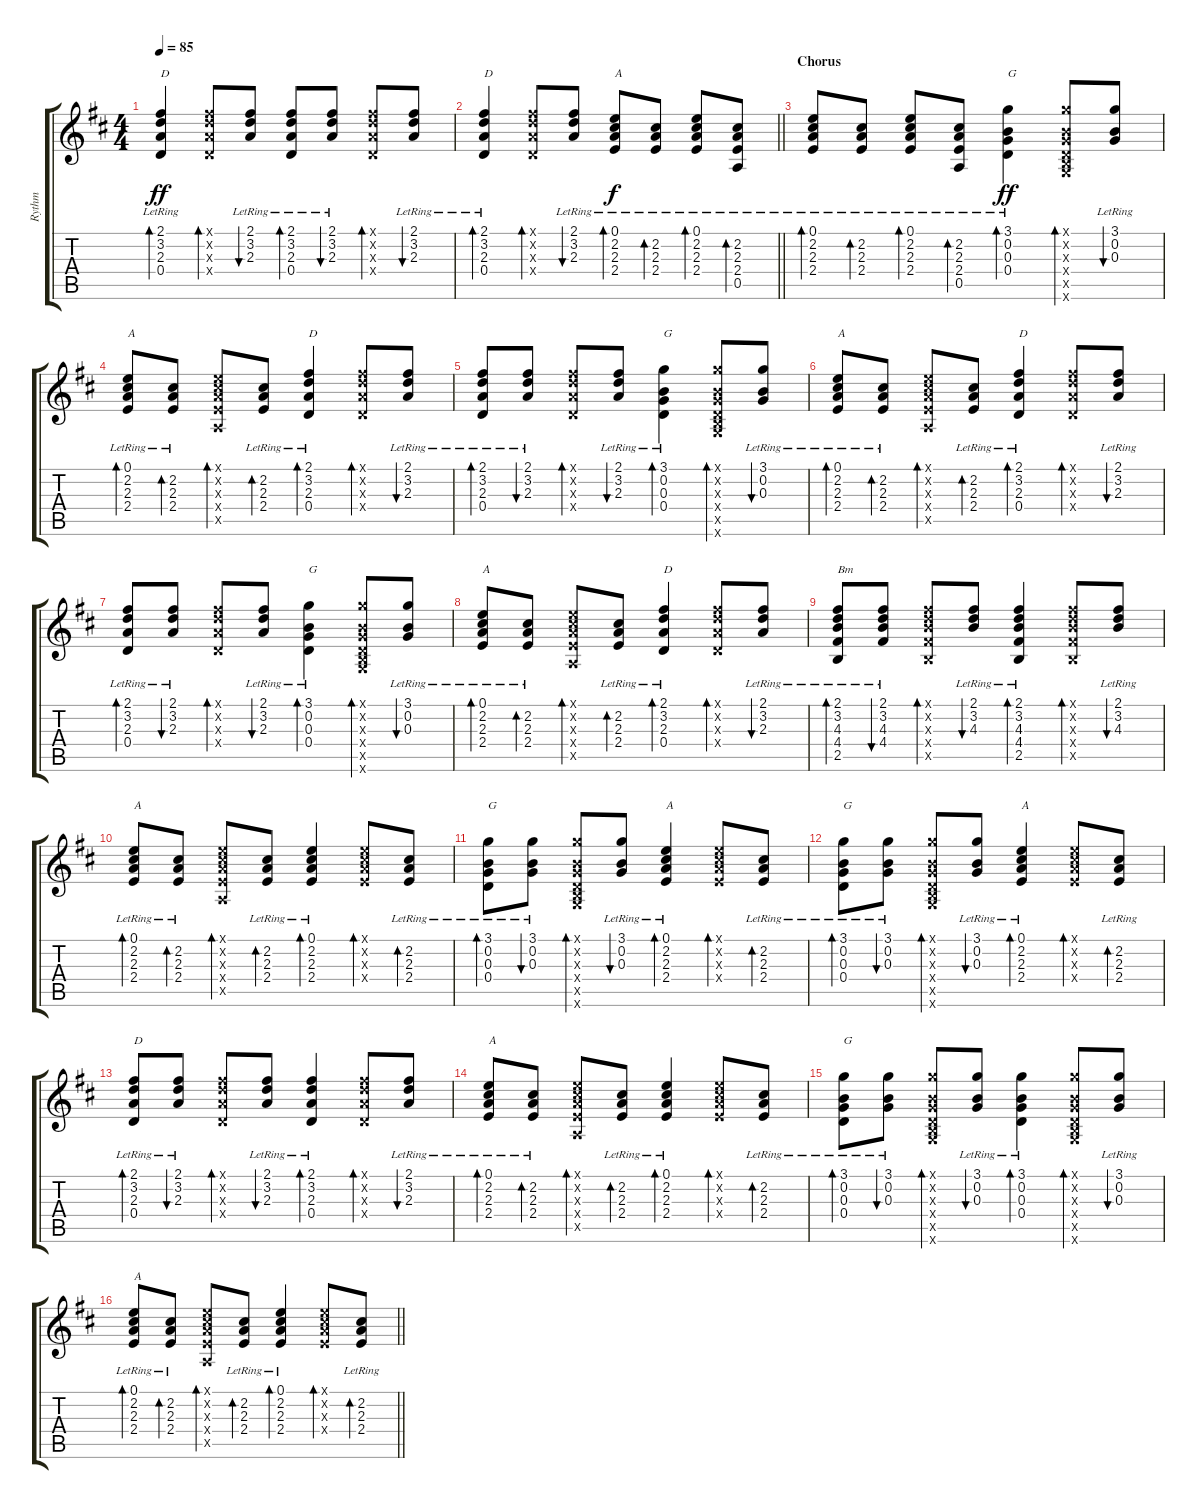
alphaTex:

\track ("Rythm " "Rythm ") {instrument acousticguitarsteel}
\staff {score tabs}
\tuning (E4 B3 G3 D3 A2 E2) {hide}
\ts (4 4)
\tempo 85
\clef g2
\ks d
(2.1{lr} 3.2{lr} 2.3{lr} 0.4{lr}).4{bd 60 txt "D" dy ff volume 10} (2.1{x} 3.2{x} 2.3{x} 0.4{x}).8{bd 30} (2.1{lr} 3.2{lr} 2.3{lr}).8{bu 60} (2.1{lr} 3.2{lr} 2.3{lr} 0.4{lr}).8{bd 60} (2.1{lr} 3.2{lr} 2.3{lr}).8{bu 60} (2.1{x} 3.2{x} 2.3{x} 0.4{x}).8{bd 30} (2.1{lr} 3.2{lr} 2.3{lr}).8{bu 60} |
\barLineRight lightlight
(2.1{lr} 3.2{lr} 2.3{lr} 0.4{lr}).4{bd 60 txt "D"} (2.1{x} 3.2{x} 2.3{x} 0.4{x}).8{bd 30} (2.1{lr} 3.2{lr} 2.3{lr}).8{bu 60} (0.1{lr} 2.2{lr} 2.3{lr} 2.4{lr}).8{bd 30 txt "A" dy f} (2.2{lr} 2.3{lr} 2.4{lr}).8{bd 30} (0.1{lr} 2.2{lr} 2.3{lr} 2.4{lr}).8{bd 30} (2.2{lr} 2.3{lr} 2.4{lr} 0.5{lr}).8{bd 30} |
\section ("" "Chorus")
(0.1{lr} 2.2{lr} 2.3{lr} 2.4{lr}).8{bd 30} (2.2{lr} 2.3{lr} 2.4{lr}).8{bd 30} (0.1{lr} 2.2{lr} 2.3{lr} 2.4{lr}).8{bd 30} (2.2{lr} 2.3{lr} 2.4{lr} 0.5{lr}).8{bd 30} (3.1{lr} 0.2{lr} 0.3{lr} 0.4{lr}).4{bd 30 txt "G" dy ff} (3.1{x} 0.2{x} 0.3{x} 0.4{x} 2.5{x} 3.6{x}).8{bd 30} (3.1{lr} 0.2{lr} 0.3{lr}).8{bu 30} |
(0.1{lr} 2.2{lr} 2.3{lr} 2.4{lr}).8{bd 60 txt "A"} (2.2{lr} 2.3{lr} 2.4{lr}).8{bd 60} (0.1{x} 2.2{x} 2.3{x} 2.4{x} 0.5{x}).8{bd 60} (2.2{lr} 2.3{lr} 2.4{lr}).8{bd 60} (2.1{lr} 3.2{lr} 2.3{lr} 0.4{lr}).4{bd 60 txt "D"} (2.1{x} 3.2{x} 2.3{x} 0.4{x}).8{bd 30} (2.1{lr} 3.2{lr} 2.3{lr}).8{bu 60} |
(2.1{lr} 3.2{lr} 2.3{lr} 0.4{lr}).8{bd 60} (2.1{lr} 3.2{lr} 2.3{lr}).8{bu 60} (2.1{x} 3.2{x} 2.3{x} 0.4{x}).8{bd 30} (2.1{lr} 3.2{lr} 2.3{lr}).8{bu 60} (3.1{lr} 0.2{lr} 0.3{lr} 0.4{lr}).4{bd 30 txt "G"} (3.1{x} 0.2{x} 0.3{x} 0.4{x} 2.5{x} 3.6{x}).8{bd 30} (3.1{lr} 0.2{lr} 0.3{lr}).8{bu 30} |
(0.1{lr} 2.2{lr} 2.3{lr} 2.4{lr}).8{bd 60 txt "A"} (2.2{lr} 2.3{lr} 2.4{lr}).8{bd 60} (0.1{x} 2.2{x} 2.3{x} 2.4{x} 0.5{x}).8{bd 60} (2.2{lr} 2.3{lr} 2.4{lr}).8{bd 60} (2.1{lr} 3.2{lr} 2.3{lr} 0.4{lr}).4{bd 60 txt "D"} (2.1{x} 3.2{x} 2.3{x} 0.4{x}).8{bd 30} (2.1{lr} 3.2{lr} 2.3{lr}).8{bu 60} |
(2.1{lr} 3.2{lr} 2.3{lr} 0.4{lr}).8{bd 60} (2.1{lr} 3.2{lr} 2.3{lr}).8{bu 60} (2.1{x} 3.2{x} 2.3{x} 0.4{x}).8{bd 30} (2.1{lr} 3.2{lr} 2.3{lr}).8{bu 60} (3.1{lr} 0.2{lr} 0.3{lr} 0.4{lr}).4{bd 30 txt "G"} (3.1{x} 0.2{x} 0.3{x} 0.4{x} 2.5{x} 3.6{x}).8{bd 30} (3.1{lr} 0.2{lr} 0.3{lr}).8{bu 30} |
(0.1{lr} 2.2{lr} 2.3{lr} 2.4{lr}).8{bd 60 txt "A"} (2.2{lr} 2.3{lr} 2.4{lr}).8{bd 60} (0.1{x} 2.2{x} 2.3{x} 2.4{x} 0.5{x}).8{bd 60} (2.2{lr} 2.3{lr} 2.4{lr}).8{bd 60} (2.1{lr} 3.2{lr} 2.3{lr} 0.4{lr}).4{bd 60 txt "D"} (2.1{x} 3.2{x} 2.3{x} 0.4{x}).8{bd 30} (2.1{lr} 3.2{lr} 2.3{lr}).8{bu 60} |
(2.1{lr} 3.2{lr} 4.3{lr} 4.4{lr} 2.5).8{bd 60 txt "Bm"} (2.1{lr} 3.2{lr} 4.3{lr} 4.4).8{bu 60} (2.1{x} 3.2{x} 4.3{x} 4.4{x} 2.5{x}).8{bd 30} (2.1{lr} 3.2{lr} 4.3{lr}).8{bu 60} (2.1{lr} 3.2{lr} 4.3{lr} 4.4{lr} 2.5).4{bd 60} (2.1{x} 3.2{x} 4.3{x} 4.4{x} 2.5{x}).8{bd 30} (2.1{lr} 3.2{lr} 4.3{lr}).8{bu 60} |
(0.1{lr} 2.2{lr} 2.3{lr} 2.4{lr}).8{bd 60 txt "A"} (2.2{lr} 2.3{lr} 2.4{lr}).8{bd 60} (0.1{x} 2.2{x} 2.3{x} 2.4{x} 0.5{x}).8{bd 60} (2.2{lr} 2.3{lr} 2.4{lr}).8{bd 60} (0.1{lr} 2.2{lr} 2.3{lr} 2.4{lr}).4{bd 60} (0.1{x} 2.2{x} 2.3{x} 2.4{x}).8{bd 60} (2.2{lr} 2.3{lr} 2.4{lr}).8{bd 60} |
(3.1{lr} 0.2{lr} 0.3{lr} 0.4{lr}).8{bd 30 txt "G"} (3.1{lr} 0.2{lr} 0.3{lr}).8{bu 30} (3.1{x} 0.2{x} 0.3{x} 0.4{x} 2.5{x} 3.6{x}).8{bd 30} (3.1{lr} 0.2{lr} 0.3{lr}).8{bu 30} (0.1{lr} 2.2{lr} 2.3{lr} 2.4{lr}).4{bd 60 txt "A"} (0.1{x} 2.2{x} 2.3{x} 2.4{x}).8{bd 60} (2.2{lr} 2.3{lr} 2.4{lr}).8{bd 60} |
(3.1{lr} 0.2{lr} 0.3{lr} 0.4{lr}).8{bd 30 txt "G"} (3.1{lr} 0.2{lr} 0.3{lr}).8{bu 30} (3.1{x} 0.2{x} 0.3{x} 0.4{x} 2.5{x} 3.6{x}).8{bd 30} (3.1{lr} 0.2{lr} 0.3{lr}).8{bu 30} (0.1{lr} 2.2{lr} 2.3{lr} 2.4{lr}).4{bd 60 txt "A"} (0.1{x} 2.2{x} 2.3{x} 2.4{x}).8{bd 60} (2.2{lr} 2.3{lr} 2.4{lr}).8{bd 60} |
(2.1{lr} 3.2{lr} 2.3{lr} 0.4{lr}).8{bd 60 txt "D"} (2.1{lr} 3.2{lr} 2.3{lr}).8{bu 60} (2.1{x} 3.2{x} 2.3{x} 0.4{x}).8{bd 30} (2.1{lr} 3.2{lr} 2.3{lr}).8{bu 60} (2.1{lr} 3.2{lr} 2.3{lr} 0.4{lr}).4{bd 60} (2.1{x} 3.2{x} 2.3{x} 0.4{x}).8{bd 30} (2.1{lr} 3.2{lr} 2.3{lr}).8{bu 60} |
(0.1{lr} 2.2{lr} 2.3{lr} 2.4{lr}).8{bd 60 txt "A"} (2.2{lr} 2.3{lr} 2.4{lr}).8{bd 60} (0.1{x} 2.2{x} 2.3{x} 2.4{x} 0.5{x}).8{bd 60} (2.2{lr} 2.3{lr} 2.4{lr}).8{bd 60} (0.1{lr} 2.2{lr} 2.3{lr} 2.4{lr}).4{bd 60} (0.1{x} 2.2{x} 2.3{x} 2.4{x}).8{bd 60} (2.2{lr} 2.3{lr} 2.4{lr}).8{bd 60} |
(3.1{lr} 0.2{lr} 0.3{lr} 0.4{lr}).8{bd 30 txt "G"} (3.1{lr} 0.2{lr} 0.3{lr}).8{bu 30} (3.1{x} 0.2{x} 0.3{x} 0.4{x} 2.5{x} 3.6{x}).8{bd 30} (3.1{lr} 0.2{lr} 0.3{lr}).8{bu 30} (3.1{lr} 0.2{lr} 0.3{lr} 0.4{lr}).4{bd 30} (3.1{x} 0.2{x} 0.3{x} 0.4{x} 2.5{x} 3.6{x}).8{bd 30} (3.1{lr} 0.2{lr} 0.3{lr}).8{bu 30} |
\barLineRight lightlight
(0.1{lr} 2.2{lr} 2.3{lr} 2.4{lr}).8{bd 60 txt "A"} (2.2{lr} 2.3{lr} 2.4{lr}).8{bd 60} (0.1{x} 2.2{x} 2.3{x} 2.4{x} 0.5{x}).8{bd 60} (2.2{lr} 2.3{lr} 2.4{lr}).8{bd 60} (0.1{lr} 2.2{lr} 2.3{lr} 2.4{lr}).4{bd 60} (0.1{x} 2.2{x} 2.3{x} 2.4{x}).8{bd 60} (2.2{lr} 2.3{lr} 2.4{lr}).8{bd 60}
